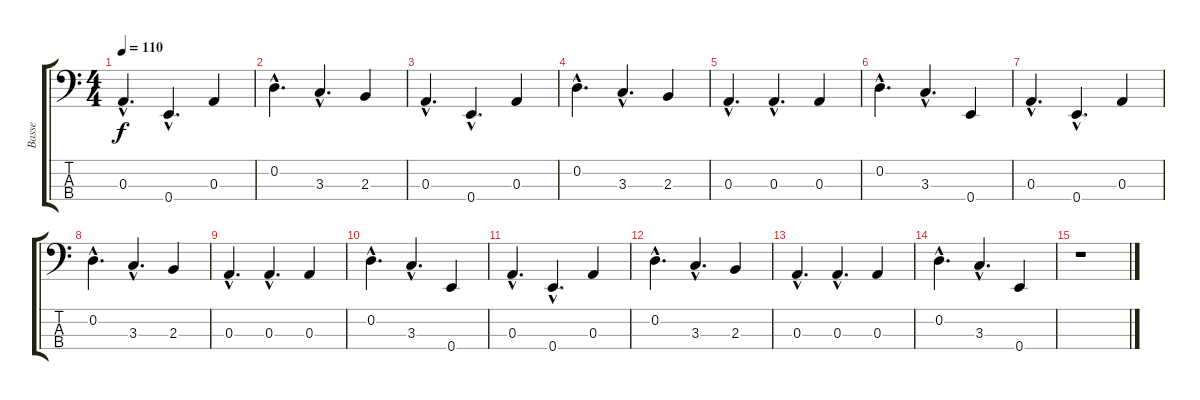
\track ("Basse" "Basse") {instrument electricbassfinger}
\staff {score tabs}
\tuning (G2 D2 A1 E1) {hide}
\ts (4 4)
\tempo 110
\clef f4
\ks c
0.3{hac}.4{d dy f} 0.4{hac}.4{d} 0.3.4 |
0.2{hac}.4{d} 3.3{hac}.4{d} 2.3.4 |
0.3{hac}.4{d volume 16} 0.4{hac}.4{d} 0.3.4 |
0.2{hac}.4{d} 3.3{hac}.4{d} 2.3.4 |
0.3{hac}.4{d} 0.3{hac}.4{d} 0.3.4 |
0.2{hac}.4{d} 3.3{hac}.4{d} 0.4.4 |
0.3{hac}.4{d} 0.4{hac}.4{d} 0.3.4 |
0.2{hac}.4{d} 3.3{hac}.4{d} 2.3.4 |
0.3{hac}.4{d} 0.3{hac}.4{d} 0.3.4 |
0.2{hac}.4{d} 3.3{hac}.4{d} 0.4.4 |
0.3{hac}.4{d volume 0} 0.4{hac}.4{d} 0.3.4 |
0.2{hac}.4{d} 3.3{hac}.4{d} 2.3.4 |
0.3{hac}.4{d} 0.3{hac}.4{d} 0.3.4 |
0.2{hac}.4{d} 3.3{hac}.4{d} 0.4.4 |
r.1
